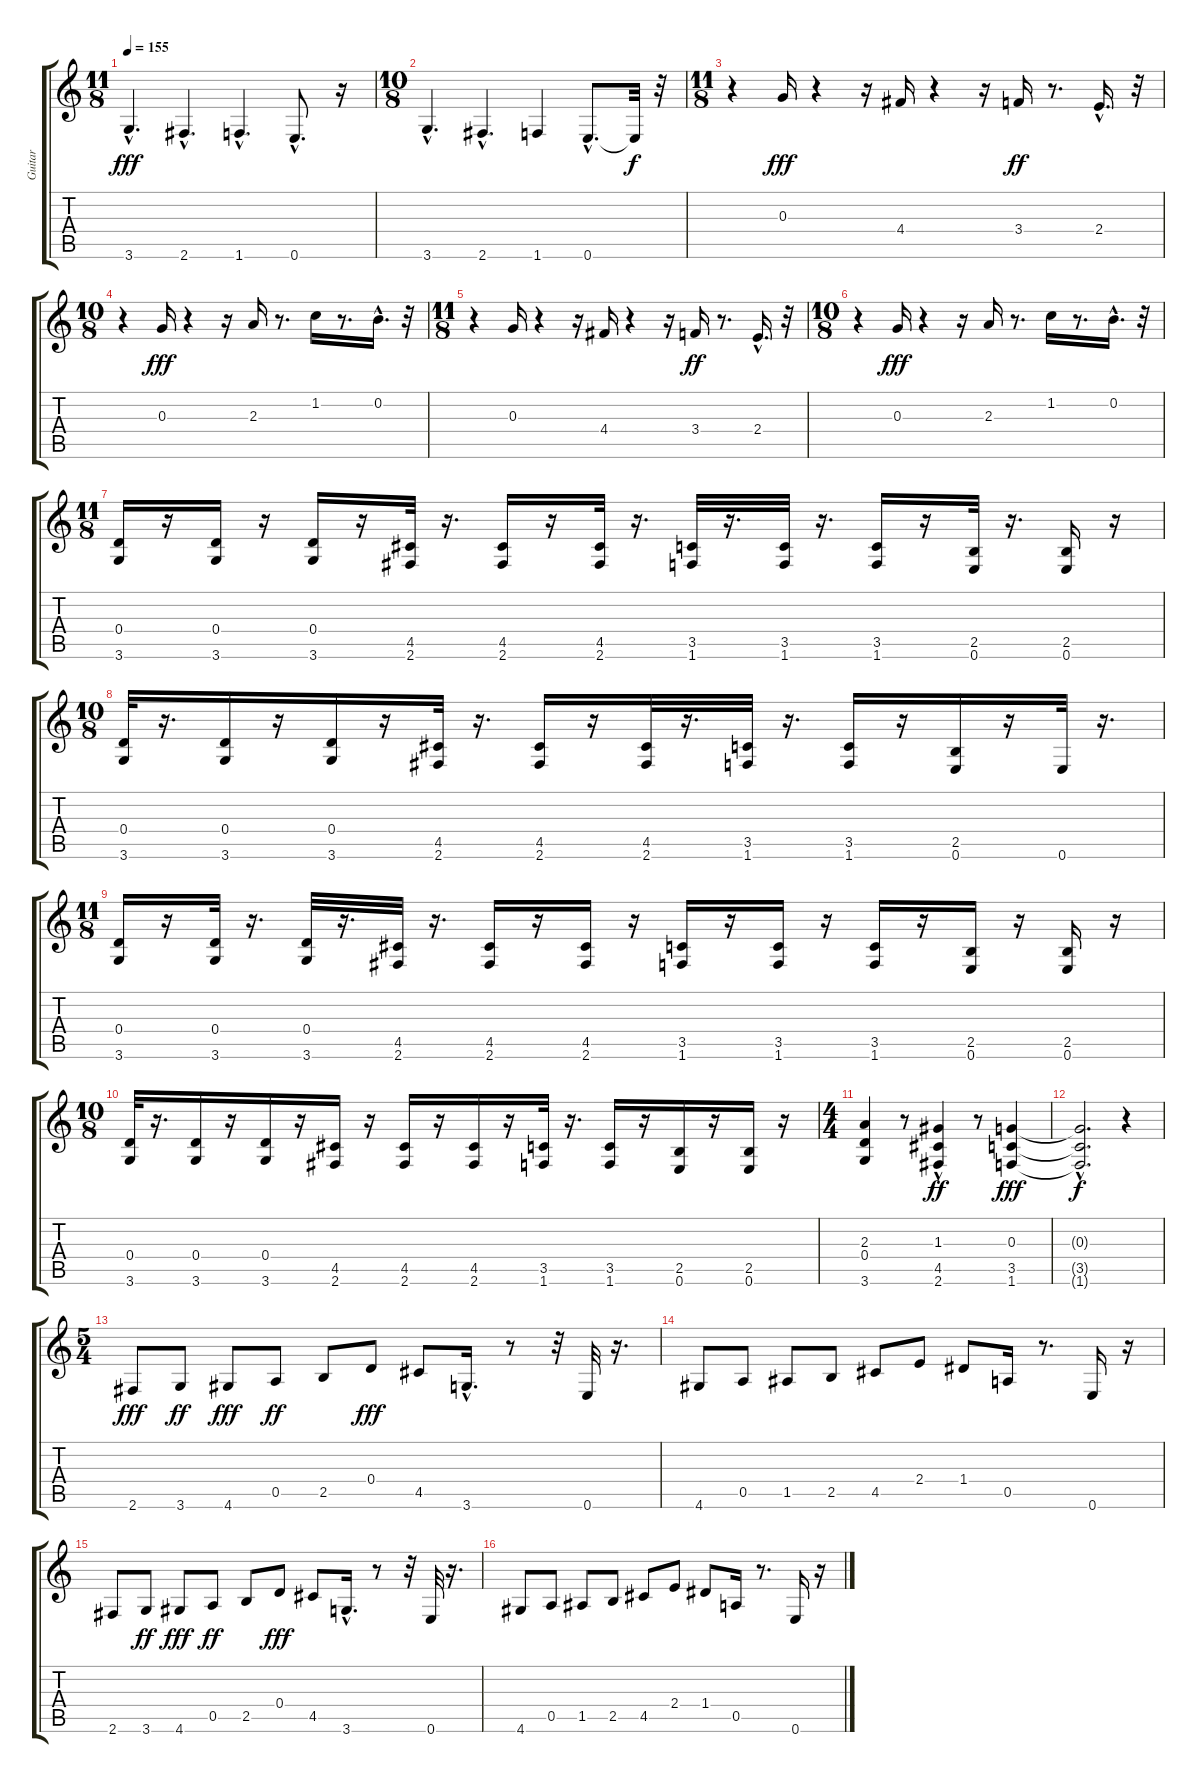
\track ("Guitar              " "Guitar    ") {instrument overdrivenguitar}
\staff {score tabs}
\tuning (E4 B3 G3 D3 A2 E2) {hide}
\ts (11 8)
\tempo 155
\clef g2
\ks c
3.6{hac}.4{d dy fff} 2.6{hac}.4{d} 1.6{hac}.4{d} 0.6{hac}.8{d} r.16 |
\ts (10 8)
3.6{hac}.4{d} 2.6{hac}.4{d} 1.6.4 0.6{hac}.8{d} 0.6{t}.32{dy f} r.32 |
\ts (11 8)
r.4 0.3.16{dy fff} r.4 r.16 4.4.16 r.4 r.16 3.4.16{dy ff} r.8{d} 2.4{hac}.16{d} r.32 |
\ts (10 8)
r.4 0.3.16{dy fff} r.4 r.16 2.3.16 r.8{d} 1.2.16 r.8{d} 0.2{hac}.16{d} r.32 |
\ts (11 8)
r.4 0.3.16 r.4 r.16 4.4.16 r.4 r.16 3.4.16{dy ff} r.8{d} 2.4{hac}.16{d} r.32 |
\ts (10 8)
r.4 0.3.16{dy fff} r.4 r.16 2.3.16 r.8{d} 1.2.16 r.8{d} 0.2{hac}.16{d} r.32 |
\ts (11 8)
(0.4 3.6).16 r.16 (0.4 3.6).16 r.16 (0.4 3.6).16 r.16 (4.5 2.6).32 r.16{d} (4.5 2.6).16 r.16 (4.5 2.6).32 r.16{d} (3.5 1.6).32 r.16{d} (3.5 1.6).32 r.16{d} (3.5 1.6).16 r.16 (2.5 0.6).32 r.16{d} (2.5 0.6).16 r.16 |
\ts (10 8)
(0.4 3.6).32 r.16{d} (0.4 3.6).16 r.16 (0.4 3.6).16 r.16 (4.5 2.6).32 r.16{d} (4.5 2.6).16 r.16 (4.5 2.6).32 r.16{d} (3.5 1.6).32 r.16{d} (3.5 1.6).16 r.16 (2.5 0.6).16 r.16 0.6.32 r.16{d} |
\ts (11 8)
(0.4 3.6).16 r.16 (0.4 3.6).32 r.16{d} (0.4 3.6).32 r.16{d} (4.5 2.6).32 r.16{d} (4.5 2.6).16 r.16 (4.5 2.6).16 r.16 (3.5 1.6).16 r.16 (3.5 1.6).16 r.16 (3.5 1.6).16 r.16 (2.5 0.6).16 r.16 (2.5 0.6).16 r.16 |
\ts (10 8)
(0.4 3.6).32 r.16{d} (0.4 3.6).16 r.16 (0.4 3.6).16 r.16 (4.5 2.6).16 r.16 (4.5 2.6).16 r.16 (4.5 2.6).16 r.16 (3.5 1.6).32 r.16{d} (3.5 1.6).16 r.16 (2.5 0.6).16 r.16 (2.5 0.6).16 r.16 |
\ts (4 4)
(2.3 0.4 3.6).4 r.8 (1.3{hac} 4.5 2.6).4{dy ff} r.8 (0.3 3.5 1.6).4{dy fff} |
(0.3{hac t} 3.5{hac t} 1.6{hac t}).2{d dy f} r.4 |
\ts (5 4)
2.6.8{dy fff volume 11} 3.6.8{dy ff} 4.6.8{dy fff} 0.5.8{dy ff} 2.5.8 0.4.8{dy fff} 4.5.8 3.6{hac}.16{d} r.8 r.32 0.6.32 r.16{d} |
4.6.8 0.5.8 1.5.8 2.5.8 4.5.8 2.4.8 1.4.8 0.5.16 r.8{d} 0.6.16 r.16 |
2.6.8 3.6.8{dy ff} 4.6.8{dy fff} 0.5.8{dy ff} 2.5.8 0.4.8{dy fff} 4.5.8 3.6{hac}.16{d} r.8 r.32 0.6.32 r.16{d} |
4.6.8 0.5.8 1.5.8 2.5.8 4.5.8 2.4.8 1.4.8 0.5.16 r.8{d} 0.6.16 r.16
